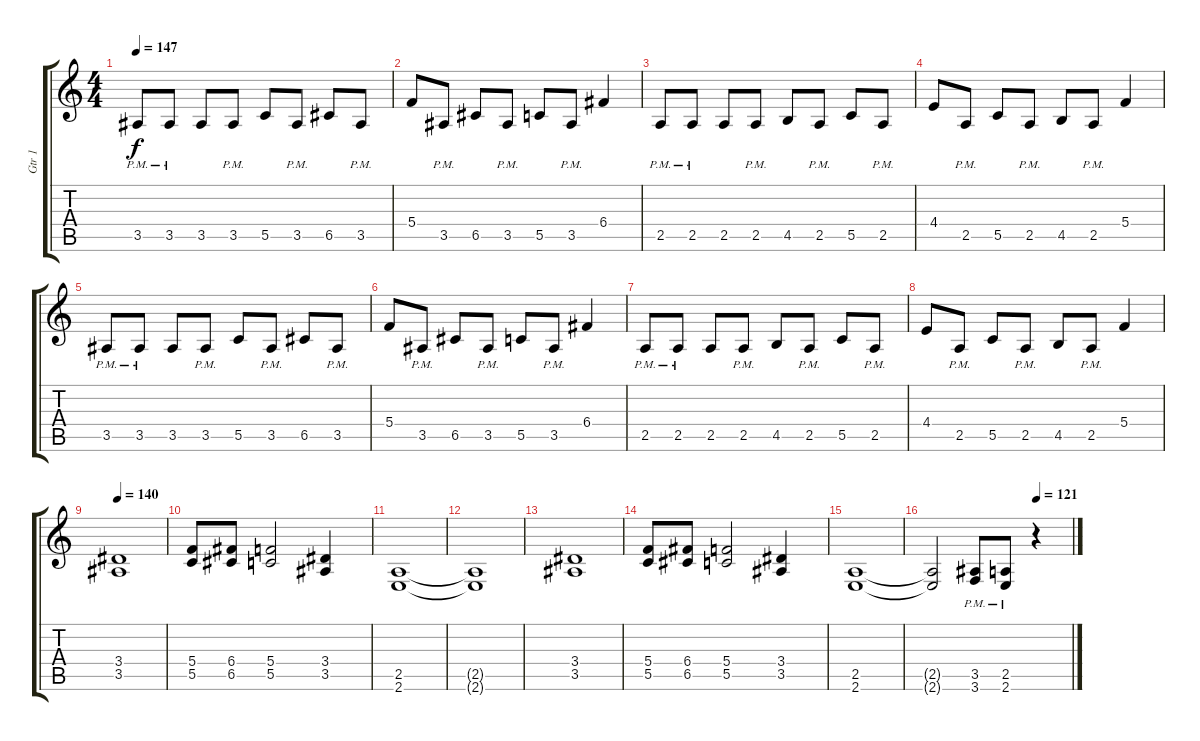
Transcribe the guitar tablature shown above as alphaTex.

\track ("Gtr 1" "Gtr 1") {instrument distortionguitar}
\staff {score tabs}
\tuning (D4 A3 F3 C3 G2 D2) {hide}
\ts (4 4)
\tempo 147
\clef g2
\ks c
3.5{pm}.8{dy f} 3.5{pm}.8 3.5.8 3.5{pm}.8 5.5.8 3.5{pm}.8 6.5.8 3.5{pm}.8 |
5.4.8 3.5{pm}.8 6.5.8 3.5{pm}.8 5.5.8 3.5{pm}.8 6.4.4 |
2.5{pm}.8 2.5{pm}.8 2.5.8 2.5{pm}.8 4.5.8 2.5{pm}.8 5.5.8 2.5{pm}.8 |
4.4.8 2.5{pm}.8 5.5.8 2.5{pm}.8 4.5.8 2.5{pm}.8 5.4.4 |
3.5{pm}.8 3.5{pm}.8 3.5.8 3.5{pm}.8 5.5.8 3.5{pm}.8 6.5.8 3.5{pm}.8 |
5.4.8 3.5{pm}.8 6.5.8 3.5{pm}.8 5.5.8 3.5{pm}.8 6.4.4 |
2.5{pm}.8 2.5{pm}.8 2.5.8 2.5{pm}.8 4.5.8 2.5{pm}.8 5.5.8 2.5{pm}.8 |
4.4.8 2.5{pm}.8 5.5.8 2.5{pm}.8 4.5.8 2.5{pm}.8 5.4.4 |
\tempo 140
(3.4 3.5).1 |
(5.4 5.5).8 (6.4 6.5).8 (5.4 5.5).2 (3.4 3.5).4 |
(2.5 2.6).1 |
(2.5{t} 2.6{t}).1 |
(3.4 3.5).1 |
(5.4 5.5).8 (6.4 6.5).8 (5.4 5.5).2 (3.4 3.5).4 |
(2.5 2.6).1 |
\tempo (121 0.75)
(2.5{t} 2.6{t}).2 (3.5 3.6{pm}).8 (2.5 2.6{pm}).8 r.4
